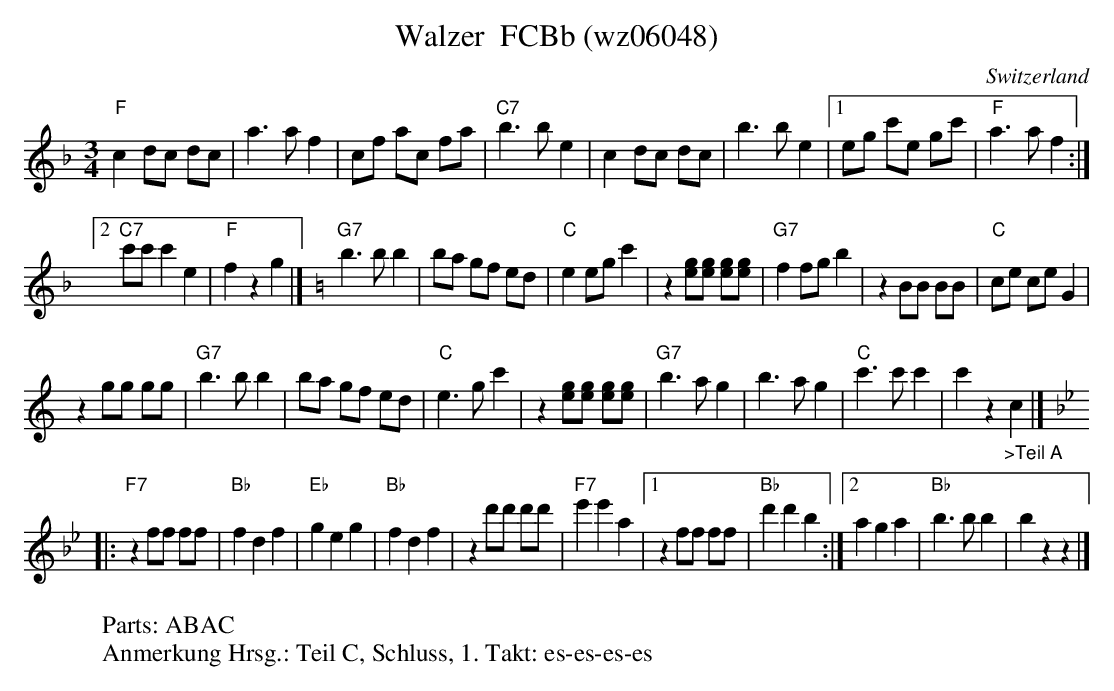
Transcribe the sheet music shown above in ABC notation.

X:1
T:Walzer  FCBb (wz06048)
O:Switzerland
M:3/4
L:1/8
K:F major
"F"c2 dc dc | a3af2 | cf ac fa | "C7"b3be2 | c2dc dc | b3be2 |1 eg c'e gc' | "F"a3af2 :|2
"C7"c'c'c'2e2 | "F"f2z2g2 |] [K:C] "G7"b3bb2 | ba gf ed | "C"e2egc'2 | z2 [eg][eg] [eg][eg] | "G7"f2fgb2 | z2BB BB | "C"ce ceG2 |
z2gg gg | "G7"b3bb2 | ba gf ed | "C"e3gc'2 | z2 [eg][eg] [eg][eg] | "G7"b3ag2 | b3ag2 | "C"c'3c'c'2 | c'2z2"_>Teil A"c2 |] [K:Bb]
|: "F7"z2ff ff | "Bb"f2d2f2 | "Eb"g2e2g2 | "Bb"f2d2f2 | z2d'd' d'd' | "F7"e'2e'2a2 |1 z2ff ff | "Bb"d'2d'2b2 :|2 a2g2a2 | "Bb"b3bb2 | b2z2z2 |]
W:Parts: ABAC
W:Anmerkung Hrsg.: Teil C, Schluss, 1. Takt: es-es-es-es
